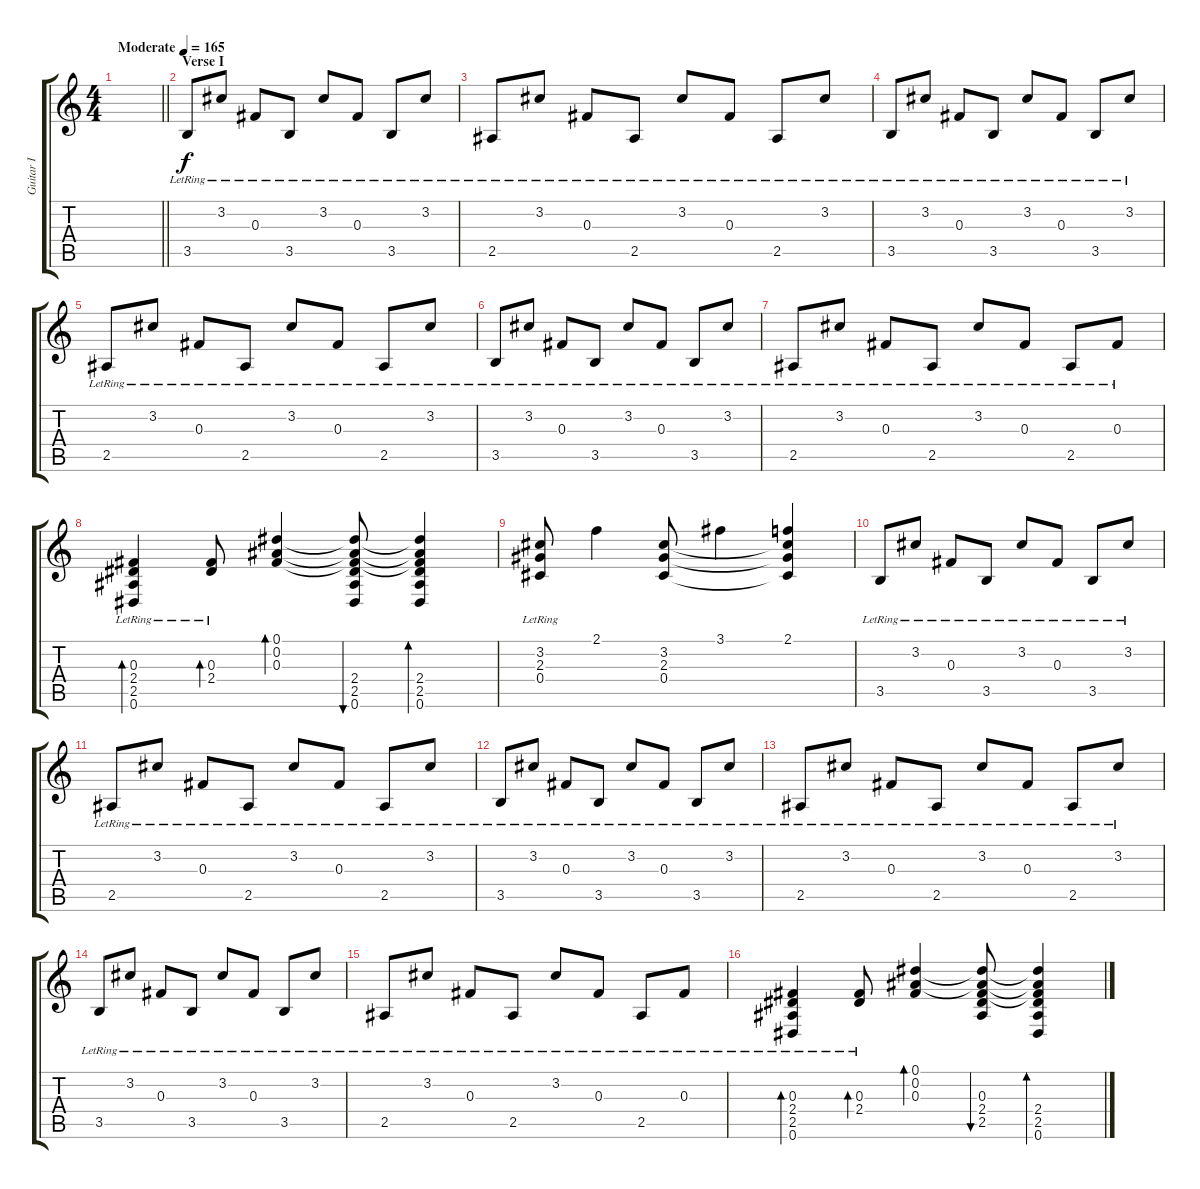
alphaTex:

\track ("Guitar I" "Guitar I") {instrument distortionguitar}
\staff {score tabs}
\tuning (Eb4 Bb3 Gb3 Db3 Ab2 Eb2) {hide}
\ts (4 4)
\tempo (165 "Moderate")
\clef g2
\barLineRight lightlight
\ks c
|
\section ("" "Verse I")
3.5{lr}.8{instrument electricguitarclean} 3.2{lr}.8 0.3{lr}.8 3.5{lr}.8 3.2{lr}.8 0.3{lr}.8 3.5{lr}.8 3.2{lr}.8 |
2.5{lr}.8 3.2{lr}.8 0.3{lr}.8 2.5{lr}.8 3.2{lr}.8 0.3{lr}.8 2.5{lr}.8 3.2{lr}.8 |
3.5{lr}.8 3.2{lr}.8 0.3{lr}.8 3.5{lr}.8 3.2{lr}.8 0.3{lr}.8 3.5{lr}.8 3.2{lr}.8 |
2.5{lr}.8 3.2{lr}.8 0.3{lr}.8 2.5{lr}.8 3.2{lr}.8 0.3{lr}.8 2.5{lr}.8 3.2{lr}.8 |
3.5{lr}.8 3.2{lr}.8 0.3{lr}.8 3.5{lr}.8 3.2{lr}.8 0.3{lr}.8 3.5{lr}.8 3.2{lr}.8 |
2.5{lr}.8 3.2{lr}.8 0.3{lr}.8 2.5{lr}.8 3.2{lr}.8 0.3{lr}.8 2.5{lr}.8 0.3{lr}.8 |
(0.3{lr} 2.4 2.5{lr} 0.6{lr}).4{bd 60} (0.3 2.4{lr}).8{bd 120} (0.1 0.2 0.3).4{bd 60} (0.1{t} 0.2{t} 0.3{t} 2.4 2.5 0.6).8{bu 60} (0.1{t} 0.2{t} 0.3{t} 2.4 2.5 0.6).4{bd 60} |
(3.2{lr} 2.3{lr} 0.4{lr}).8 2.1.4 (3.2 2.3 0.4).8 3.1.4 (2.1 3.2{t} 2.3{t} 0.4{t}).4 |
3.5{lr}.8 3.2{lr}.8 0.3{lr}.8 3.5{lr}.8 3.2{lr}.8 0.3{lr}.8 3.5{lr}.8 3.2{lr}.8 |
2.5{lr}.8 3.2{lr}.8 0.3{lr}.8 2.5{lr}.8 3.2{lr}.8 0.3{lr}.8 2.5{lr}.8 3.2{lr}.8 |
3.5{lr}.8 3.2{lr}.8 0.3{lr}.8 3.5{lr}.8 3.2{lr}.8 0.3{lr}.8 3.5{lr}.8 3.2{lr}.8 |
2.5{lr}.8 3.2{lr}.8 0.3{lr}.8 2.5{lr}.8 3.2{lr}.8 0.3{lr}.8 2.5{lr}.8 3.2{lr}.8 |
3.5{lr}.8 3.2{lr}.8 0.3{lr}.8 3.5{lr}.8 3.2{lr}.8 0.3{lr}.8 3.5{lr}.8 3.2{lr}.8 |
2.5{lr}.8 3.2{lr}.8 0.3{lr}.8 2.5{lr}.8 3.2{lr}.8 0.3{lr}.8 2.5{lr}.8 0.3{lr}.8 |
(0.3{lr} 2.4 2.5{lr} 0.6{lr}).4{bd 60} (0.3 2.4{lr}).8{bd 120} (0.1 0.2 0.3).4{bd 60} (0.1{t} 0.2{t} 0.3 2.4 2.5).8{bu 60} (0.1{t} 0.2{t} 0.3{t} 2.4 2.5 0.6).4{bd 60}
